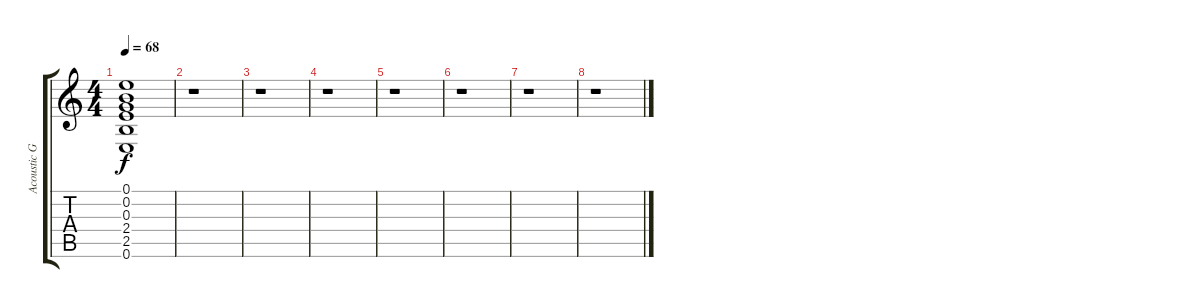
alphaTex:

\track ("Acoustic Guitar" "Acoustic G") {instrument acousticguitarsteel}
\staff {score tabs}
\tuning (E4 B3 G3 D3 A2 E2) {hide}
\ts (4 4)
\tempo 68
\clef g2
\ks c
(0.1 0.2 0.3 2.4 2.5 0.6).1{dy f} |
r.1 |
r.1 |
r.1 |
r.1 |
r.1 |
r.1 |
r.1
